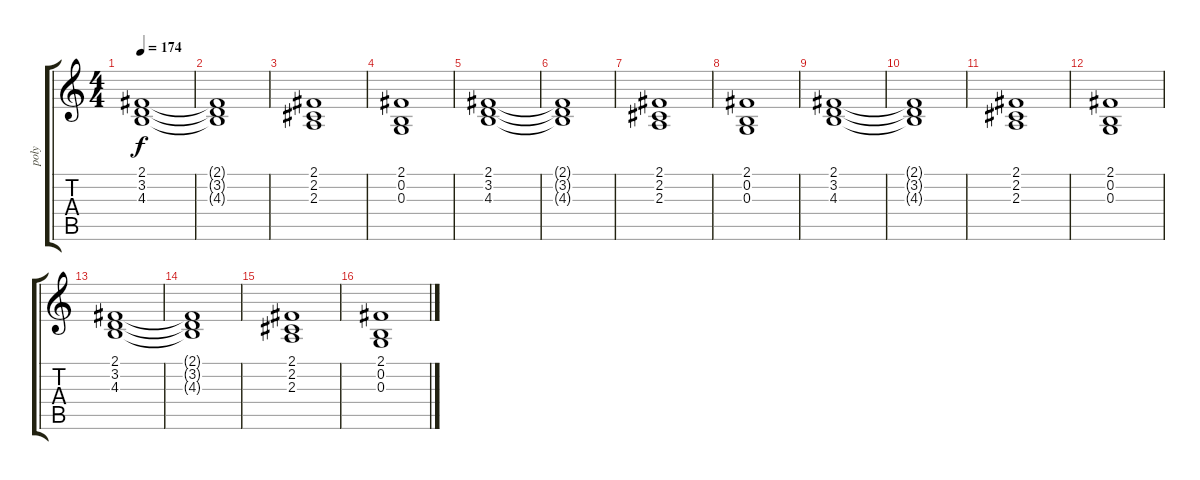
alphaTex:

\track ("poly" "poly") {instrument pad3polysynth}
\staff {score tabs}
\tuning (E4 B3 G3 D3 A2 E2) {hide}
\ts (4 4)
\tempo 174
\clef g2
\ks c
(2.1 3.2 4.3).1{dy f} |
(2.1{t} 3.2{t} 4.3{t}).1 |
(2.1 2.2 2.3).1 |
(2.1 0.2 0.3).1 |
(2.1 3.2 4.3).1 |
(2.1{t} 3.2{t} 4.3{t}).1 |
(2.1 2.2 2.3).1 |
(2.1 0.2 0.3).1 |
(2.1 3.2 4.3).1 |
(2.1{t} 3.2{t} 4.3{t}).1 |
(2.1 2.2 2.3).1 |
(2.1 0.2 0.3).1 |
(2.1 3.2 4.3).1 |
(2.1{t} 3.2{t} 4.3{t}).1 |
(2.1 2.2 2.3).1 |
(2.1 0.2 0.3).1
